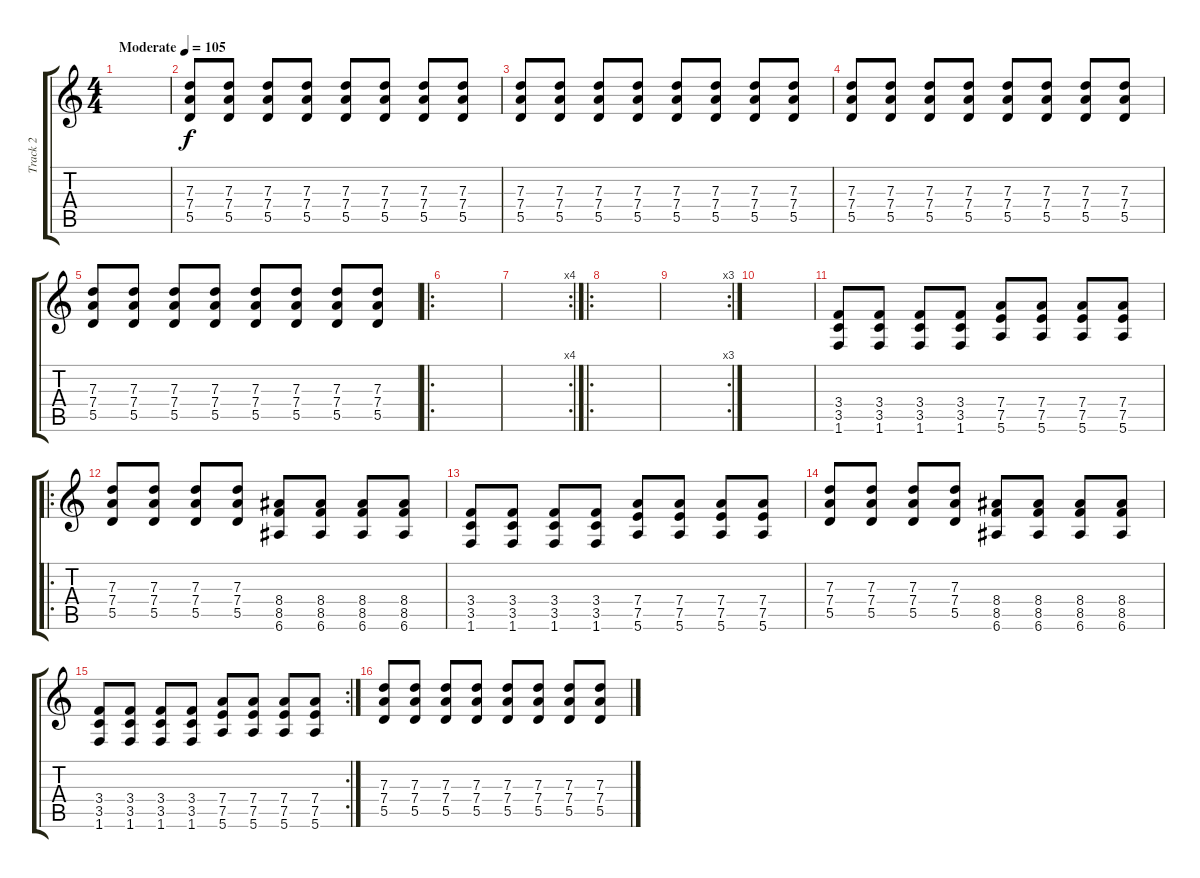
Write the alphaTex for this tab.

\track ("Track 2" "Track 2") {instrument distortionguitar}
\staff {score tabs}
\tuning (E4 B3 G3 D3 A2 E2) {hide}
\ts (4 4)
\tempo (105 "Moderate")
\clef g2
\ks c
|
(7.3 7.4 5.5).8 (7.3 7.4 5.5).8 (7.3 7.4 5.5).8 (7.3 7.4 5.5).8 (7.3 7.4 5.5).8 (7.3 7.4 5.5).8 (7.3 7.4 5.5).8 (7.3 7.4 5.5).8 |
(7.3 7.4 5.5).8 (7.3 7.4 5.5).8 (7.3 7.4 5.5).8 (7.3 7.4 5.5).8 (7.3 7.4 5.5).8 (7.3 7.4 5.5).8 (7.3 7.4 5.5).8 (7.3 7.4 5.5).8 |
(7.3 7.4 5.5).8 (7.3 7.4 5.5).8 (7.3 7.4 5.5).8 (7.3 7.4 5.5).8 (7.3 7.4 5.5).8 (7.3 7.4 5.5).8 (7.3 7.4 5.5).8 (7.3 7.4 5.5).8 |
(7.3 7.4 5.5).8 (7.3 7.4 5.5).8 (7.3 7.4 5.5).8 (7.3 7.4 5.5).8 (7.3 7.4 5.5).8 (7.3 7.4 5.5).8 (7.3 7.4 5.5).8 (7.3 7.4 5.5).8 |
\ro
|
\rc 4
|
\ro
|
\rc 3
|
|
(3.4 3.5 1.6).8 (3.4 3.5 1.6).8 (3.4 3.5 1.6).8 (3.4 3.5 1.6).8 (7.4 7.5 5.6).8 (7.4 7.5 5.6).8 (7.4 7.5 5.6).8 (7.4 7.5 5.6).8 |
\ro
(7.3 7.4 5.5).8 (7.3 7.4 5.5).8 (7.3 7.4 5.5).8 (7.3 7.4 5.5).8 (8.4 8.5 6.6).8 (8.4 8.5 6.6).8 (8.4 8.5 6.6).8 (8.4 8.5 6.6).8 |
(3.4 3.5 1.6).8 (3.4 3.5 1.6).8 (3.4 3.5 1.6).8 (3.4 3.5 1.6).8 (7.4 7.5 5.6).8 (7.4 7.5 5.6).8 (7.4 7.5 5.6).8 (7.4 7.5 5.6).8 |
(7.3 7.4 5.5).8 (7.3 7.4 5.5).8 (7.3 7.4 5.5).8 (7.3 7.4 5.5).8 (8.4 8.5 6.6).8 (8.4 8.5 6.6).8 (8.4 8.5 6.6).8 (8.4 8.5 6.6).8 |
\rc 2
(3.4 3.5 1.6).8 (3.4 3.5 1.6).8 (3.4 3.5 1.6).8 (3.4 3.5 1.6).8 (7.4 7.5 5.6).8 (7.4 7.5 5.6).8 (7.4 7.5 5.6).8 (7.4 7.5 5.6).8 |
(7.3 7.4 5.5).8 (7.3 7.4 5.5).8 (7.3 7.4 5.5).8 (7.3 7.4 5.5).8 (7.3 7.4 5.5).8 (7.3 7.4 5.5).8 (7.3 7.4 5.5).8 (7.3 7.4 5.5).8
